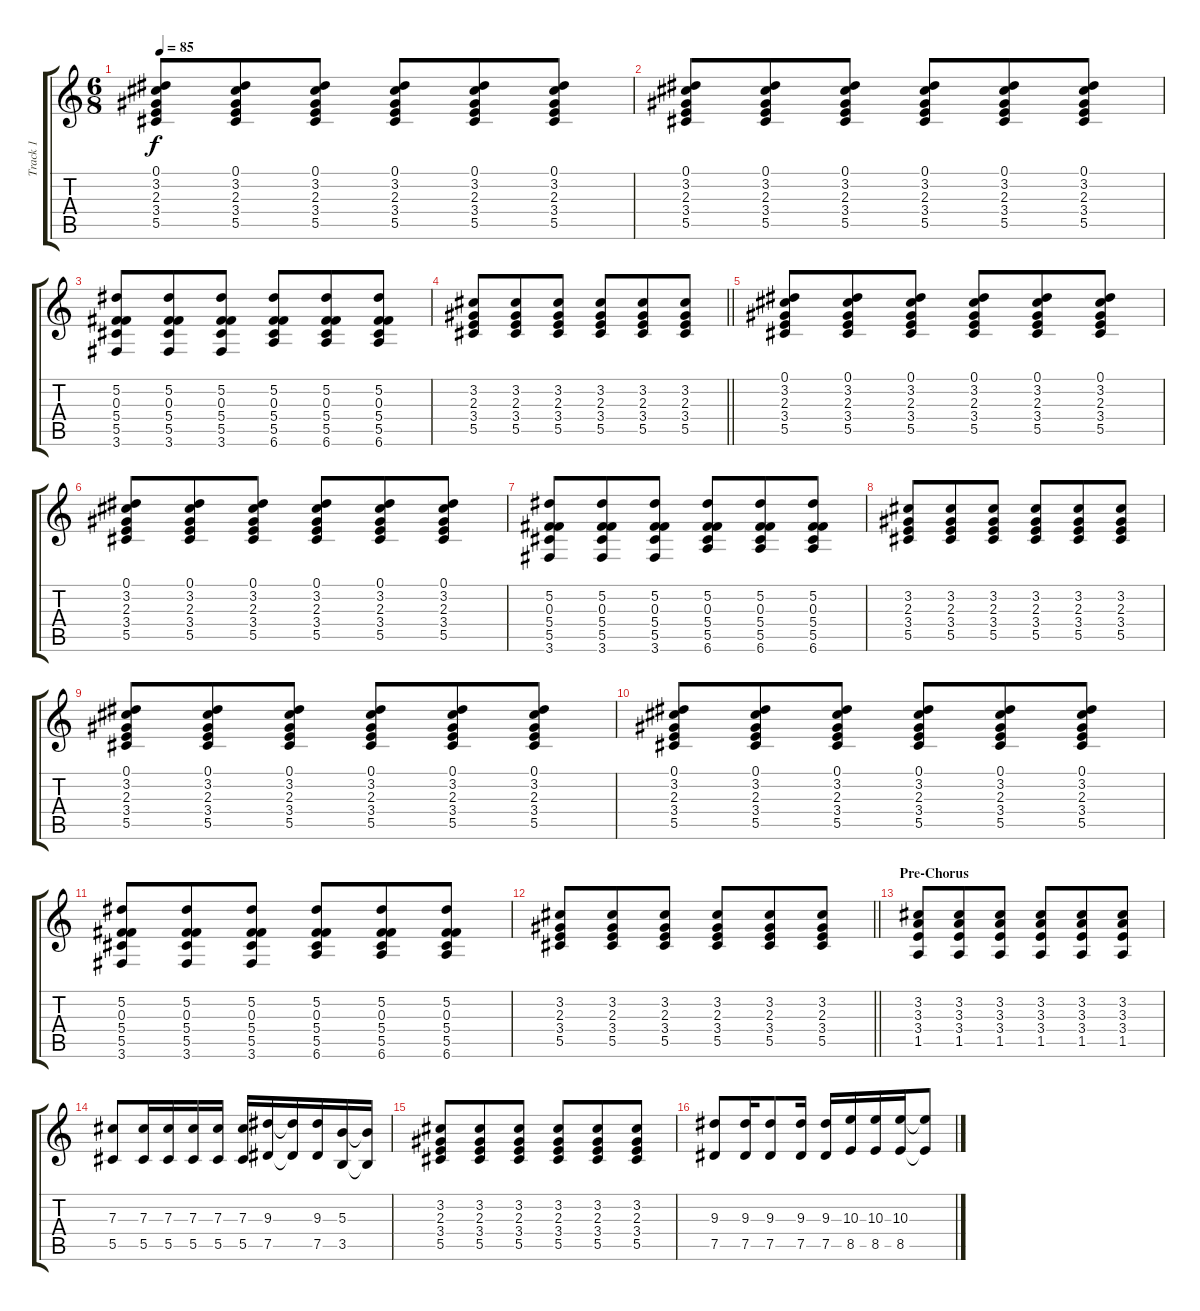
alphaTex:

\track ("Track 1" "Track 1") {instrument distortionguitar}
\staff {score tabs}
\tuning (Eb4 Bb3 Gb3 Db3 Ab2 Eb2) {hide}
\ts (6 8)
\tempo 85
\clef g2
\ks c
(0.1 3.2 2.3 3.4 5.5).8{dy f} (0.1 3.2 2.3 3.4 5.5).8 (0.1 3.2 2.3 3.4 5.5).8 (0.1 3.2 2.3 3.4 5.5).8 (0.1 3.2 2.3 3.4 5.5).8 (0.1 3.2 2.3 3.4 5.5).8 |
(0.1 3.2 2.3 3.4 5.5).8 (0.1 3.2 2.3 3.4 5.5).8 (0.1 3.2 2.3 3.4 5.5).8 (0.1 3.2 2.3 3.4 5.5).8 (0.1 3.2 2.3 3.4 5.5).8 (0.1 3.2 2.3 3.4 5.5).8 |
(5.2 0.3 5.4 5.5 3.6).8 (5.2 0.3 5.4 5.5 3.6).8 (5.2 0.3 5.4 5.5 3.6).8 (5.2 0.3 5.4 5.5 6.6).8 (5.2 0.3 5.4 5.5 6.6).8 (5.2 0.3 5.4 5.5 6.6).8 |
\barLineRight lightlight
(3.2 2.3 3.4 5.5).8 (3.2 2.3 3.4 5.5).8 (3.2 2.3 3.4 5.5).8 (3.2 2.3 3.4 5.5).8 (3.2 2.3 3.4 5.5).8 (3.2 2.3 3.4 5.5).8 |
(0.1 3.2 2.3 3.4 5.5).8 (0.1 3.2 2.3 3.4 5.5).8 (0.1 3.2 2.3 3.4 5.5).8 (0.1 3.2 2.3 3.4 5.5).8 (0.1 3.2 2.3 3.4 5.5).8 (0.1 3.2 2.3 3.4 5.5).8 |
(0.1 3.2 2.3 3.4 5.5).8 (0.1 3.2 2.3 3.4 5.5).8 (0.1 3.2 2.3 3.4 5.5).8 (0.1 3.2 2.3 3.4 5.5).8 (0.1 3.2 2.3 3.4 5.5).8 (0.1 3.2 2.3 3.4 5.5).8 |
(5.2 0.3 5.4 5.5 3.6).8 (5.2 0.3 5.4 5.5 3.6).8 (5.2 0.3 5.4 5.5 3.6).8 (5.2 0.3 5.4 5.5 6.6).8 (5.2 0.3 5.4 5.5 6.6).8 (5.2 0.3 5.4 5.5 6.6).8 |
(3.2 2.3 3.4 5.5).8 (3.2 2.3 3.4 5.5).8 (3.2 2.3 3.4 5.5).8 (3.2 2.3 3.4 5.5).8 (3.2 2.3 3.4 5.5).8 (3.2 2.3 3.4 5.5).8 |
(0.1 3.2 2.3 3.4 5.5).8 (0.1 3.2 2.3 3.4 5.5).8 (0.1 3.2 2.3 3.4 5.5).8 (0.1 3.2 2.3 3.4 5.5).8 (0.1 3.2 2.3 3.4 5.5).8 (0.1 3.2 2.3 3.4 5.5).8 |
(0.1 3.2 2.3 3.4 5.5).8 (0.1 3.2 2.3 3.4 5.5).8 (0.1 3.2 2.3 3.4 5.5).8 (0.1 3.2 2.3 3.4 5.5).8 (0.1 3.2 2.3 3.4 5.5).8 (0.1 3.2 2.3 3.4 5.5).8 |
(5.2 0.3 5.4 5.5 3.6).8 (5.2 0.3 5.4 5.5 3.6).8 (5.2 0.3 5.4 5.5 3.6).8 (5.2 0.3 5.4 5.5 6.6).8 (5.2 0.3 5.4 5.5 6.6).8 (5.2 0.3 5.4 5.5 6.6).8 |
\barLineRight lightlight
(3.2 2.3 3.4 5.5).8 (3.2 2.3 3.4 5.5).8 (3.2 2.3 3.4 5.5).8 (3.2 2.3 3.4 5.5).8 (3.2 2.3 3.4 5.5).8 (3.2 2.3 3.4 5.5).8 |
\section ("" "Pre-Chorus")
(3.2 3.3 3.4 1.5).8 (3.2 3.3 3.4 1.5).8 (3.2 3.3 3.4 1.5).8 (3.2 3.3 3.4 1.5).8 (3.2 3.3 3.4 1.5).8 (3.2 3.3 3.4 1.5).8 |
(7.3 5.5).8{volume 16} (7.3 5.5).16 (7.3 5.5).16 (7.3 5.5).16 (7.3 5.5).16 (7.3 5.5).16 (9.3 7.5).16 (9.3{t} 7.5{t}).16 (9.3 7.5).16 (5.3 3.5).16 (5.3{t} 3.5{t}).16 |
(3.2 2.3 3.4 5.5).8{volume 13} (3.2 2.3 3.4 5.5).8 (3.2 2.3 3.4 5.5).8 (3.2 2.3 3.4 5.5).8 (3.2 2.3 3.4 5.5).8 (3.2 2.3 3.4 5.5).8 |
(9.3 7.5).8{volume 16} (9.3 7.5).16 (9.3 7.5).8 (9.3 7.5).16 (9.3 7.5).16 (10.3 8.5).16 (10.3 8.5).16 (10.3 8.5).16 (10.3{t} 8.5{t}).8
